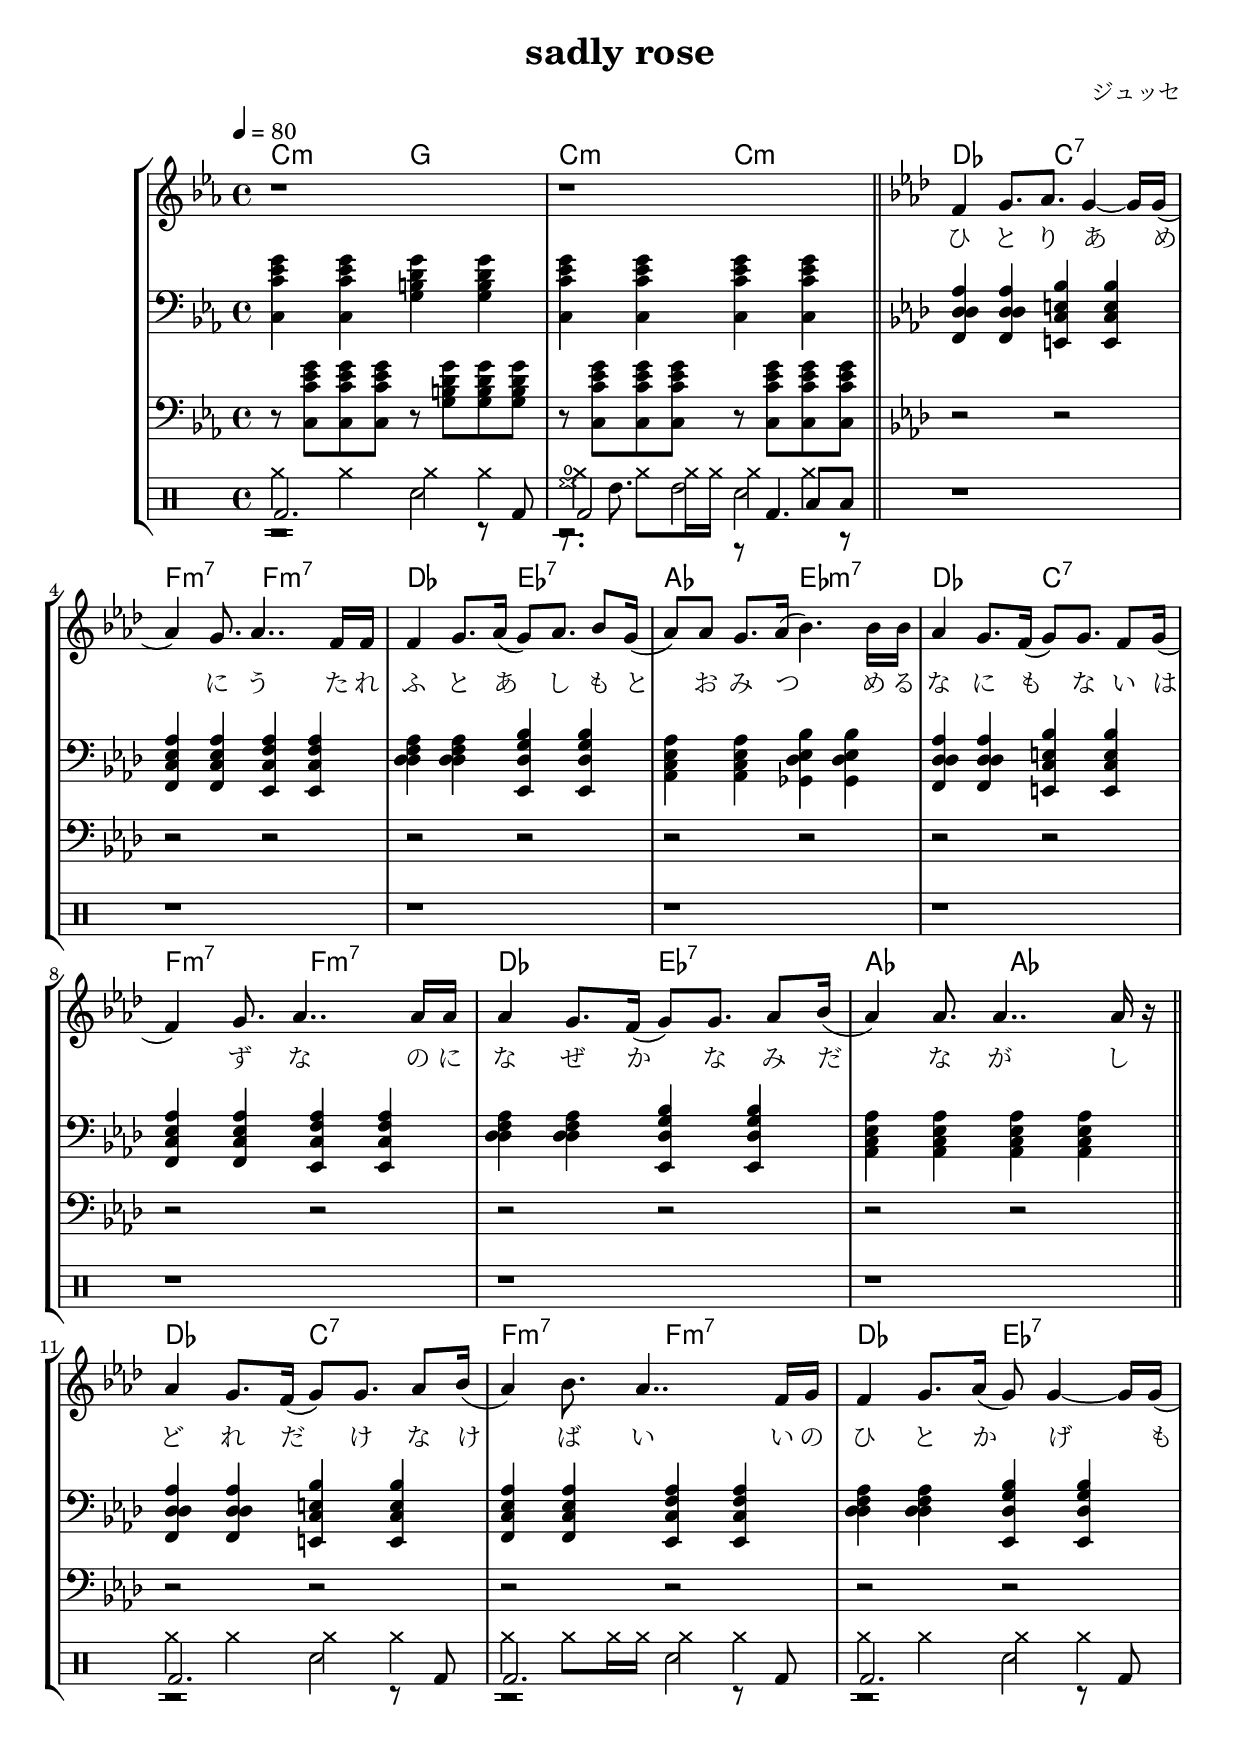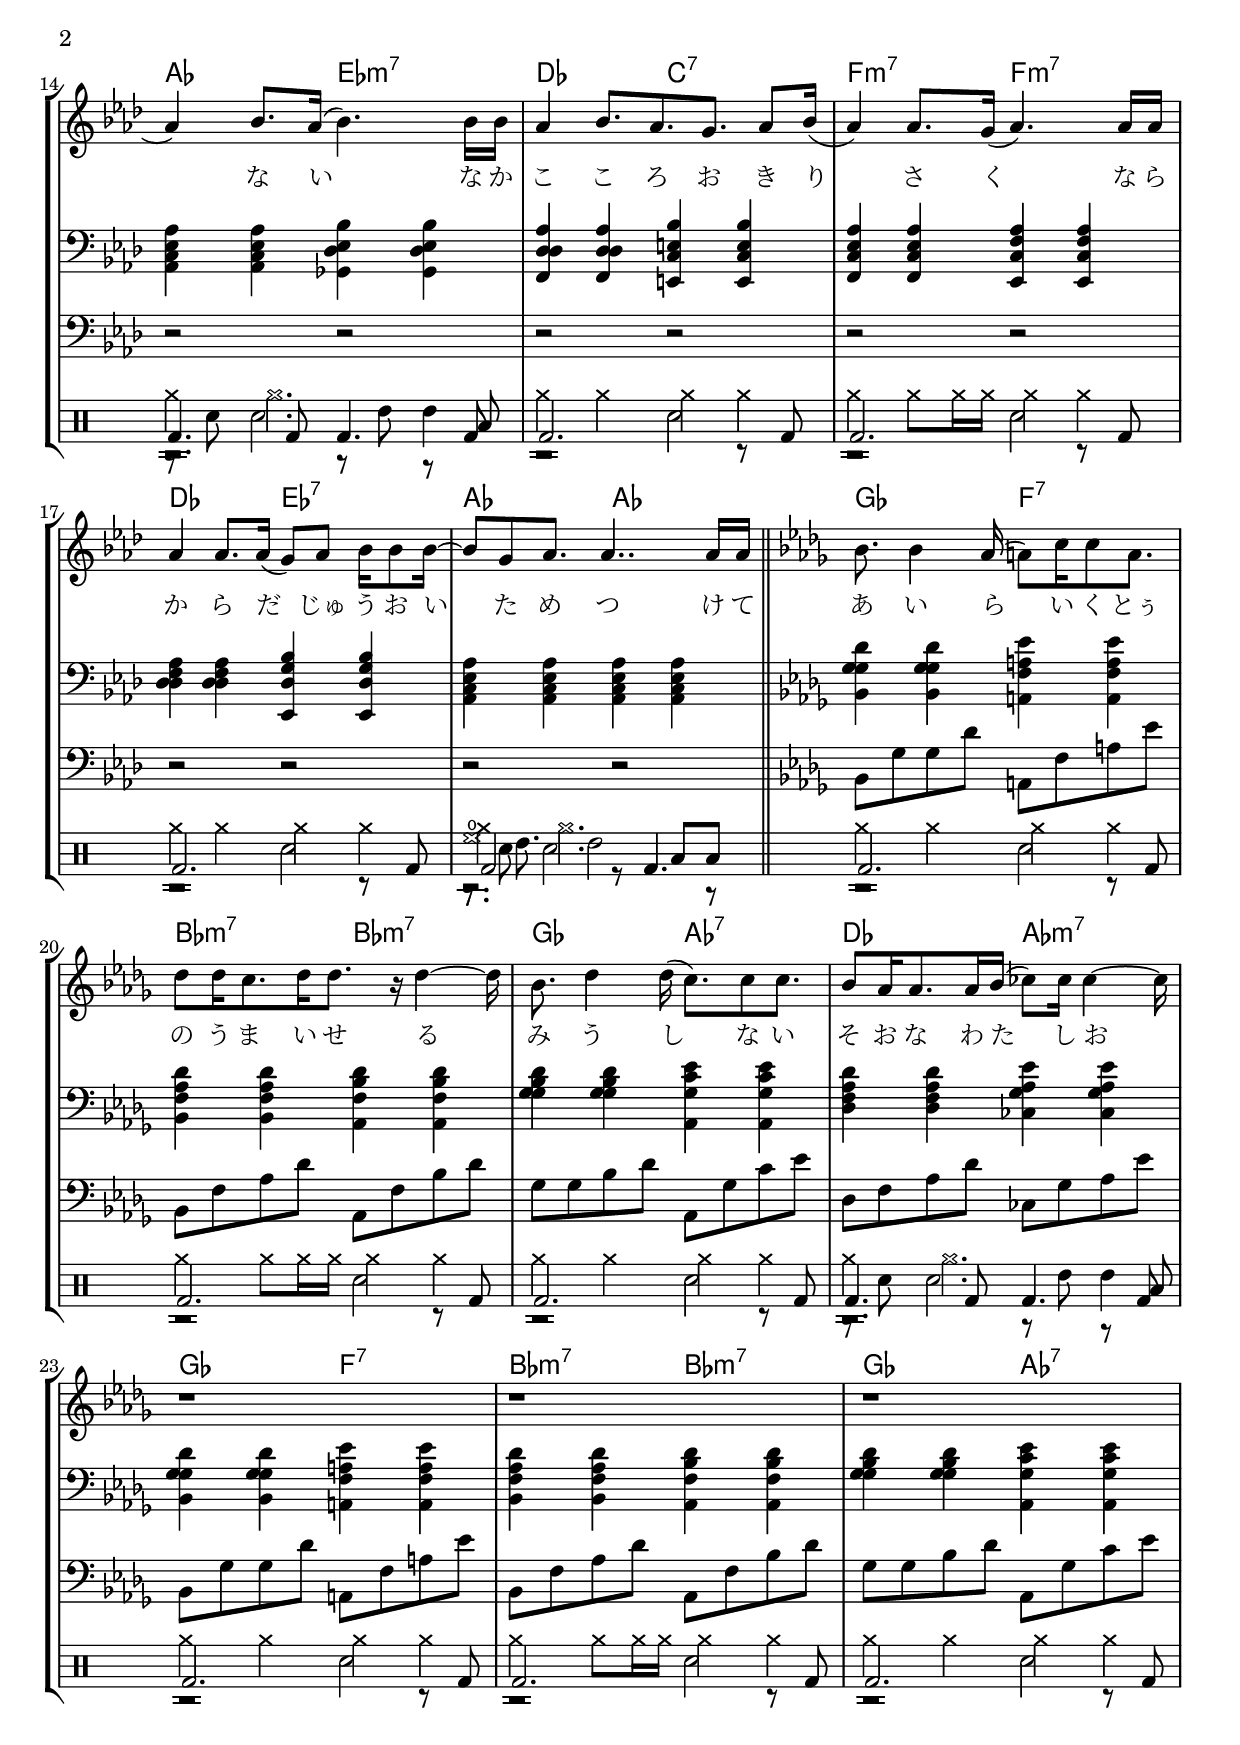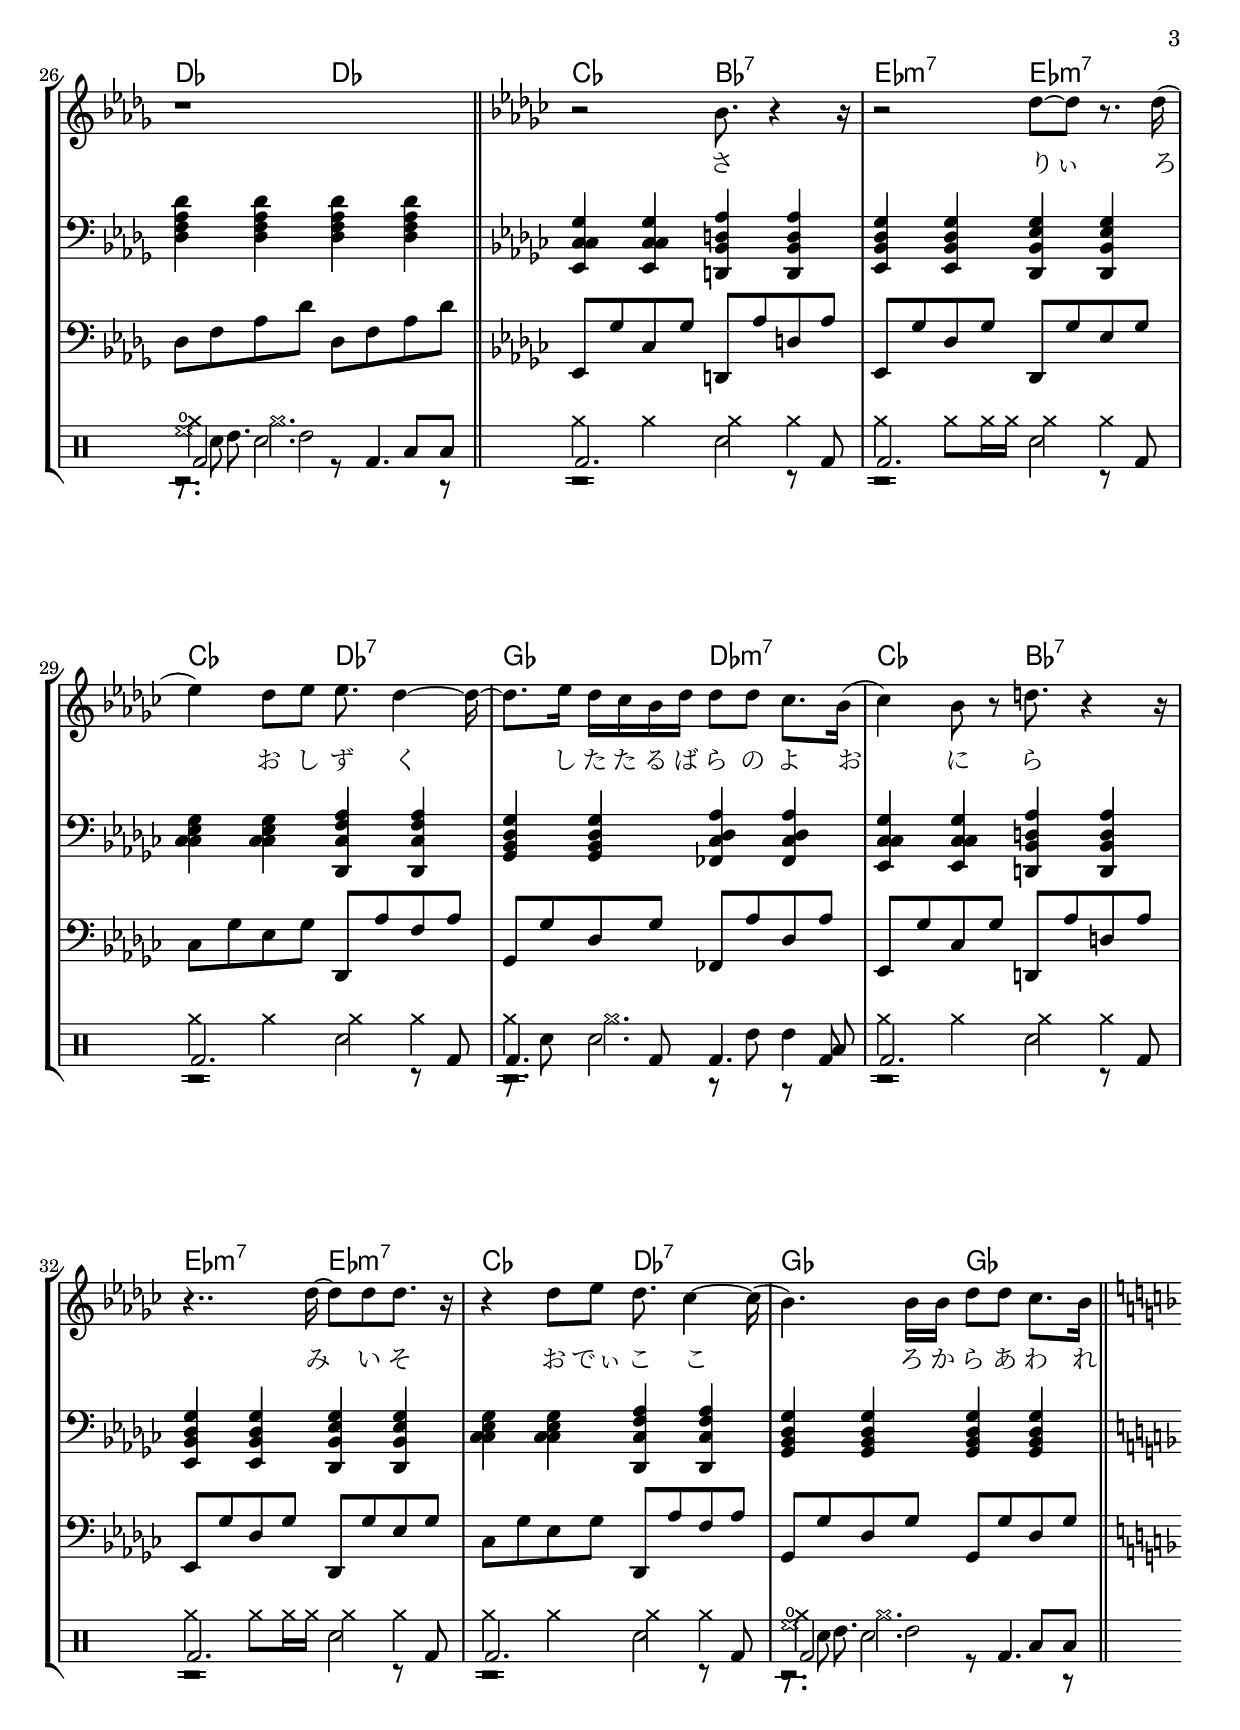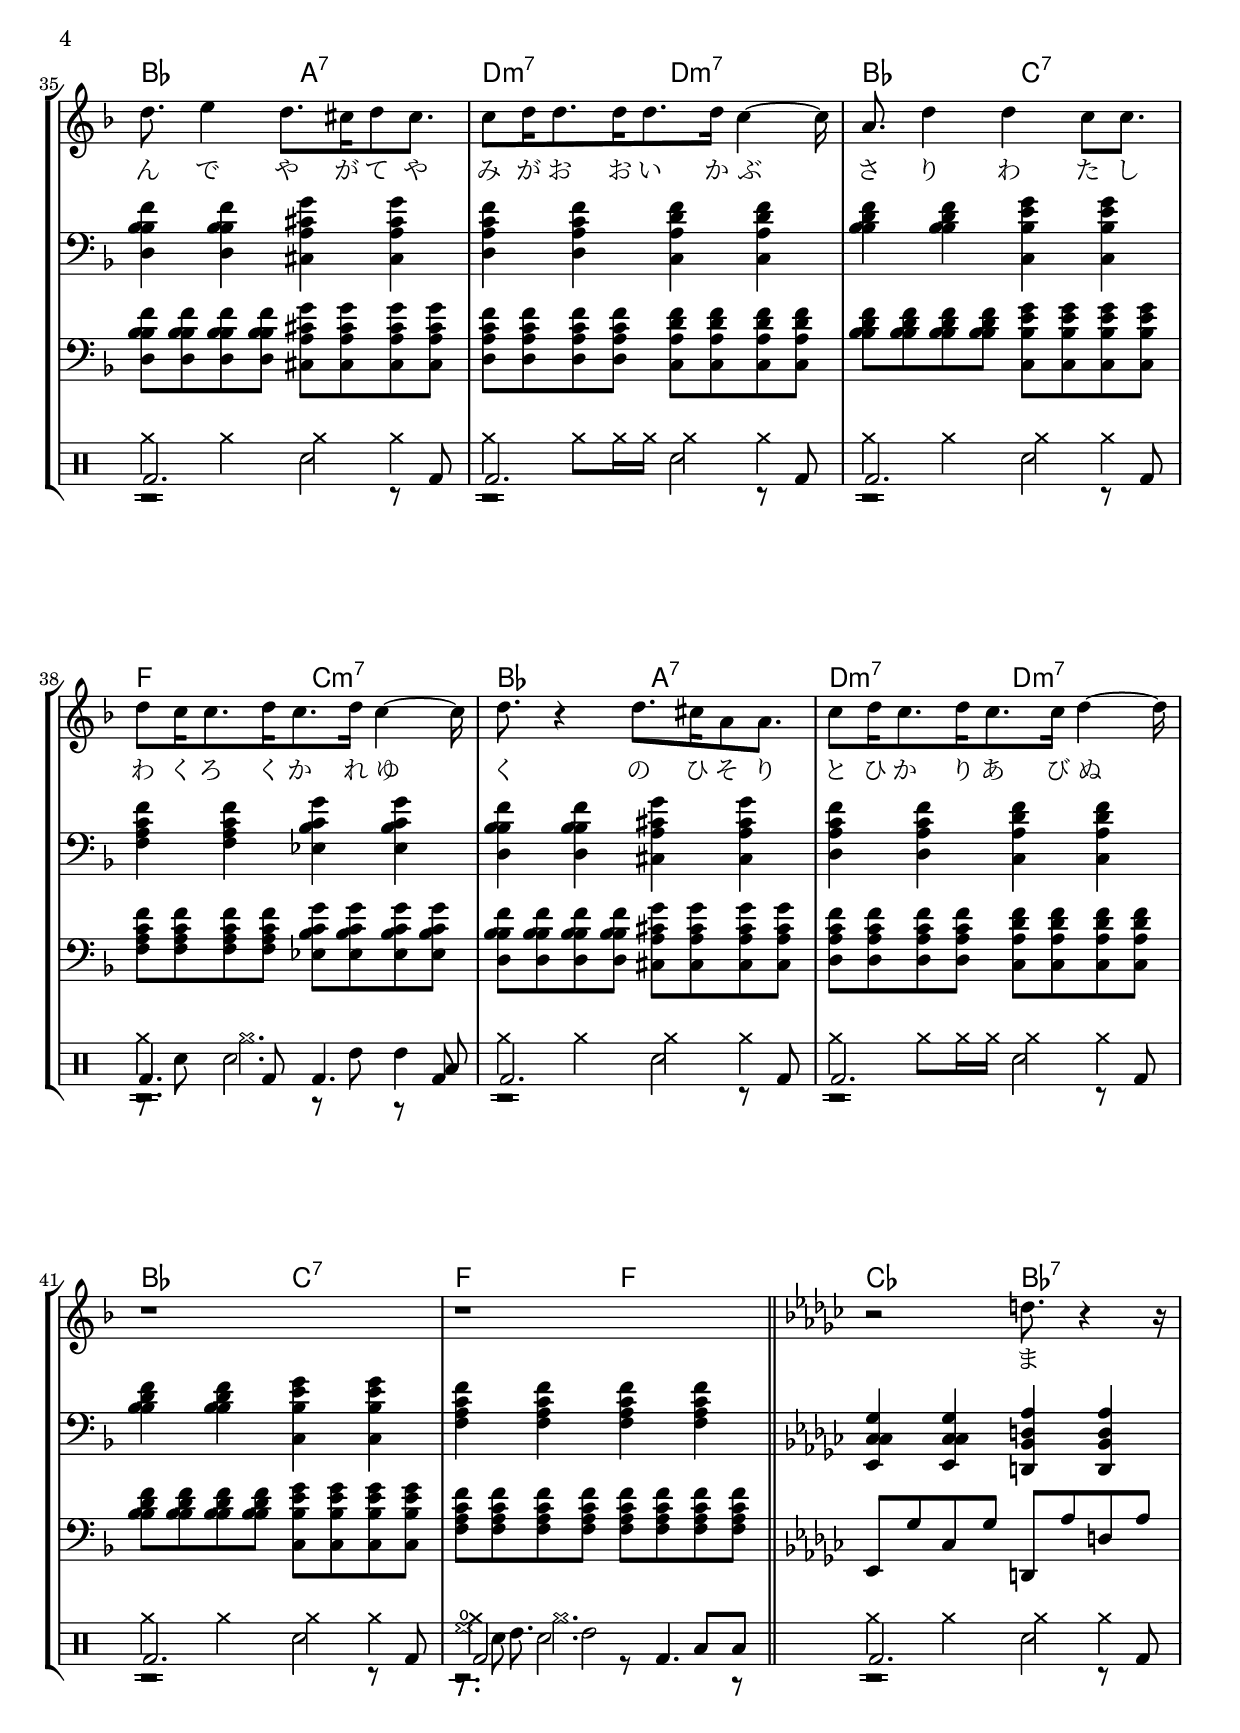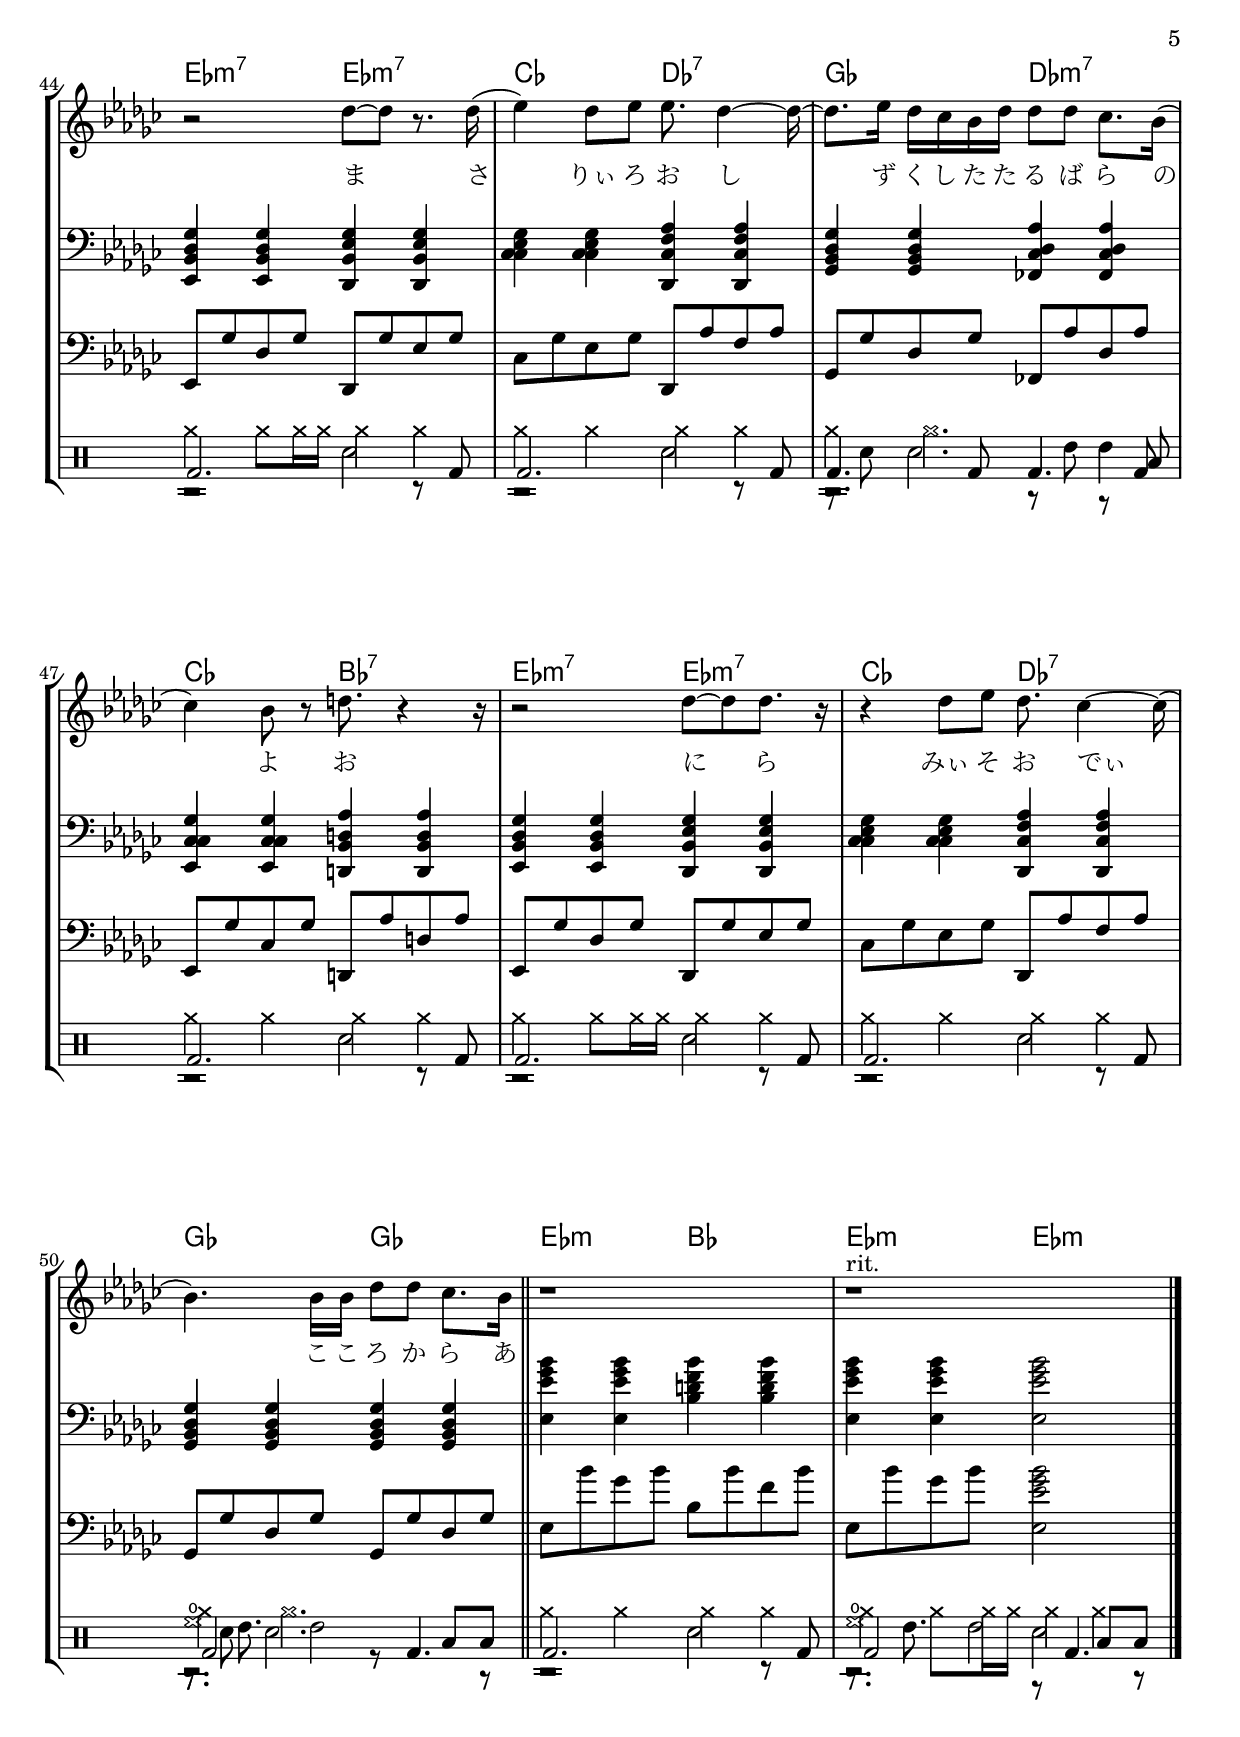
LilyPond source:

\version "2.12.1"

\header {
	title = \markup {"sadly rose"}
	composer = \markup \center-column {ジュッセ}
}

harmony = \chordmode {
	c2:m g c:m c:m 

	des c:7 f:min7 f:min7 des es:7 as es:min7 des c:7 f:min7 f:min7 des es:7 as as 

	des c:7 f:min7 f:min7 des es:7 as es:min7 des c:7 f:min7 f:min7 des es:7 as as 

	ges f:7 bes:min7 bes:min7 ges as:7 des as:min7 ges f:7 bes:min7 bes:min7 ges as:7 des des 

	ces bes:7 es:min7 es:min7 ces des:7 ges des:min7 ces bes:7 es:min7 es:min7 ces des:7 ges ges 

	bes a:7 d:min7 d:min7 bes c:7 f c:min7 bes a:7 d:min7 d:min7 bes c:7 f f 

	ces bes:7 es:min7 es:min7 ces des:7 ges des:min7 ces bes:7 es:min7 es:min7 ces des:7 ges ges 

	es:m bes es:m es:m 
}

melody = {
	\key es \major
	\tempo 4 = 80
	r1 | r1   
	\set Staff.midiInstrument = #"fss0.42"
		\key as \major
 f'4  g'8.  as'8.  g'4~g'16  g'16 
	(as'4)  g'8.  as'4..  f'16  f'16 
	f'4  g'8.  as'16  (g'8)  as'8.  bes'8  g'16 
	(as'8)  as'8  g'8.  as'16  (bes'4.)  bes'16  bes'16 
	as'4  g'8.  f'16  (g'8)  g'8.  f'8  g'16 
	(f'4)  g'8.  as'4..  as'16  as'16 
	as'4  g'8.  f'16  (g'8)  g'8.  as'8  bes'16 
	(as'4)  as'8.  as'4..  as'16  r16
	\set Staff.midiInstrument = #"fss0.42"
	 as'4  g'8.  f'16  (g'8)  g'8.  as'8  bes'16 
	(as'4)  bes'8.  as'4..  f'16  g'16 
	f'4  g'8.  as'16  (g'8)  g'4~g'16  g'16 
	(as'4)  bes'8.  as'16  (bes'4.)  bes'16  bes'16 
	as'4  bes'8.  as'8.  g'8.  as'8  bes'16 
	(as'4)  as'8.  g'16  (as'4.)  as'16  as'16 
	as'4  as'8.  as'16  (g'8)  as'8  bes'16  bes'8  bes'16~ 
	bes'8  g'8  as'8.  as'4..  as'16  as'16
	\set Staff.midiInstrument = #"fss0.42"
		\key des \major
 bes'8.  bes'4  as'16  (a'8)  c''16  c''8  a'8. 
	des''8  des''16  c''8.  des''16  des''8.  r16  des''4~des''16 
	bes'8.  des''4  des''16  (c''8.)  c''8  c''8. 
	bes'8  as'16  as'8.  as'16  bes'16  (ces''8)  ces''16  ces''4~ces''16
	r1 r1 r1 r1 	\set Staff.midiInstrument = #"fss0.42"
		\key ges \major
r2 bes'8.  r4~r16 
	r2  des''8  des''8  r8.  des''16 
	(es''4)  des''8  es''8  es''8.  des''4~des''16~ 
	des''8.  es''16  des''16  ces''16  bes'16  des''16  des''8  des''8  ces''8.  bes'16 
	(ces''4)  bes'8  r8  d''8.  r4~r16 
	r4..  des''16  des''8  des''8  des''8.  r16 
	r4  des''8  es''8  des''8.  ces''4~ces''16 
	(bes'4.)  bes'16  bes'16  des''8  des''8  ces''8.  bes'16
	\set Staff.midiInstrument = #"fss0.42"
		\key f \major
 d''8.  e''4  d''8.  cis''16  d''8  cis''8. 
	c''8  d''16  d''8.  d''16  d''8.  d''16  c''4~c''16 
	a'8.  d''4  d''4  c''8  c''8. 
	d''8  c''16  c''8.  d''16  c''8.  d''16  c''4~c''16 
	d''8.  r4  d''8.  cis''16  a'8  a'8. 
	c''8  d''16  c''8.  d''16  c''8.  c''16  d''4~d''16
	r1 r1 	\set Staff.midiInstrument = #"fss0.42"
		\key ges \major
r2 d''8.  r4~r16 
	r2  des''8  des''8  r8.  des''16 
	(es''4)  des''8  es''8  es''8.  des''4~des''16~ 
	des''8.  es''16  des''16  ces''16  bes'16  des''16  des''8  des''8  ces''8.  bes'16 
	(ces''4)  bes'8  r8  d''8.  r4~r16 
	r2  des''8  des''8  des''8.  r16 
	r4  des''8  es''8  des''8.  ces''4~ces''16 
	(bes'4.)  bes'16  bes'16  des''8  des''8  ces''8.  bes'16
	r1 | r1^"rit." \bar "|."
}

words = \lyricmode {
	
	ひ  と  り  あ  め  に  う  た  れ  ふ  と  あ  し  も  と  お  み  つ  め  る  な  に  も  な  い  は  ず  な  の  に  な  ぜ  か  な  み  だ  な  が  し  
	ど  れ  だ  け  な  け  ば  い  い  の  ひ  と  か  げ  も  な  い  な  か  こ  こ  ろ  お  き  り  さ  く  な  ら  か  ら  だ  じゅ  う  お  い  た  め  つ  け  て  
	あ  い  ら  い  く  とぅ  の  う  ま  い  せ  る  み  う  し  な  い  そ  お  な  わ  た  し  お  
	さ  りぃ  ろ  お  し  ず  く  し  た  た  る  ば  ら  の  よ  お  に  ら  み  い  そ  お  でぃ  こ  こ  ろ  か  ら  あ  わ  れ  ん  で  
	や  が  て  や  み  が  お  お  い  か  ぶ  さ  り  わ  た  し  わ  く  ろ  く  か  れ  ゆ  く  の  ひ  そ  り  と  ひ  か  り  あ  び  ぬ  ま  ま  
	さ  りぃ  ろ  お  し  ず  く  し  た  た  る  ば  ら  の  よ  お  に  ら  みぃ  そ  お  でぃ  こ  こ  ろ  か  ら  あ  わ  れ  ん  で  
	
}

tempochange = {
	\tempo 4 = 80
	r1 | r1 \bar "||"
	\tempo 4 = 80
	r1 | r1 | r1 | r1 | r1 | r1 | r1 | r1 \bar "||"
	\tempo 4 = 80
	r1 | r1 | r1 | r1 | r1 | r1 | r1 | r1 \bar "||"
	\tempo 4 = 80
	r1 | r1 | r1 | r1 | r1 | r1 | r1 | r1 \bar "||"
	\tempo 4 = 80
	r1 | r1 | r1 | r1 | r1 | r1 | r1 | r1 \bar "||"
	\tempo 4 = 80
	r1 | r1 | r1 | r1 | r1 | r1 | r1 | r1 \bar "||"
	\tempo 4 = 80
	r1 | r1 | r1 | r1 | r1 | r1 | r1 | r1 \bar "||"
	\tempo 4 = 80
	r1 | \tempo 4 = 60 r2 \tempo 4 = 53 r2 \bar "|."
}

mainacc = {
	\clef bass
	\set Staff.midiInstrument = #"Viola"
	\key es \major
	\tempo 4 = 80
	<c c' es' g'>4 <c c' es' g'>4
	<g b d' g'>4 <g b d' g'>4
	<c c' es' g'>4 <c c' es' g'>4
	<c c' es' g'>4 <c c' es' g'>4
	\bar "||"

	\set Staff.midiInstrument = #"Electric Grand"
	\key as \major
	<f, des des as>4 <f, des des as>4
	<e, c e bes>4 <e, c e bes>4
	<f, c es as>4 <f, c es as>4
	<es, c f as>4 <es, c f as>4
	<des des f as>4 <des des f as>4
	<es, des g bes>4 <es, des g bes>4
	<as, c es as>4 <as, c es as>4
	<ges, des es bes>4 <ges, des es bes>4
	<f, des des as>4 <f, des des as>4
	<e, c e bes>4 <e, c e bes>4
	<f, c es as>4 <f, c es as>4
	<es, c f as>4 <es, c f as>4
	<des des f as>4 <des des f as>4
	<es, des g bes>4 <es, des g bes>4
	<as, c es as>4 <as, c es as>4
	<as, c es as>4 <as, c es as>4
	\bar "||"

	\set Staff.midiInstrument = #"Electric Grand"
	<f, des des as>4 <f, des des as>4
	<e, c e bes>4 <e, c e bes>4
	<f, c es as>4 <f, c es as>4
	<es, c f as>4 <es, c f as>4
	<des des f as>4 <des des f as>4
	<es, des g bes>4 <es, des g bes>4
	<as, c es as>4 <as, c es as>4
	<ges, des es bes>4 <ges, des es bes>4
	<f, des des as>4 <f, des des as>4
	<e, c e bes>4 <e, c e bes>4
	<f, c es as>4 <f, c es as>4
	<es, c f as>4 <es, c f as>4
	<des des f as>4 <des des f as>4
	<es, des g bes>4 <es, des g bes>4
	<as, c es as>4 <as, c es as>4
	<as, c es as>4 <as, c es as>4
	\bar "||"

	\set Staff.midiInstrument = #"Electric Grand"
	\key des \major
	<bes, ges ges des'>4 <bes, ges ges des'>4
	<a, f a es'>4 <a, f a es'>4
	<bes, f as des'>4 <bes, f as des'>4
	<as, f bes des'>4 <as, f bes des'>4
	<ges ges bes des'>4 <ges ges bes des'>4
	<as, ges c' es'>4 <as, ges c' es'>4
	<des f as des'>4 <des f as des'>4
	<ces ges as es'>4 <ces ges as es'>4
	<bes, ges ges des'>4 <bes, ges ges des'>4
	<a, f a es'>4 <a, f a es'>4
	<bes, f as des'>4 <bes, f as des'>4
	<as, f bes des'>4 <as, f bes des'>4
	<ges ges bes des'>4 <ges ges bes des'>4
	<as, ges c' es'>4 <as, ges c' es'>4
	<des f as des'>4 <des f as des'>4
	<des f as des'>4 <des f as des'>4
	\bar "||"

	\set Staff.midiInstrument = #"Electric Grand"
	\key ges \major
	<es, ces ces ges>4 <es, ces ces ges>4
	<d, bes, d as>4 <d, bes, d as>4
	<es, bes, des ges>4 <es, bes, des ges>4
	<des, bes, es ges>4 <des, bes, es ges>4
	<ces ces es ges>4 <ces ces es ges>4
	<des, ces f as>4 <des, ces f as>4
	<ges, bes, des ges>4 <ges, bes, des ges>4
	<fes, ces des as>4 <fes, ces des as>4
	<es, ces ces ges>4 <es, ces ces ges>4
	<d, bes, d as>4 <d, bes, d as>4
	<es, bes, des ges>4 <es, bes, des ges>4
	<des, bes, es ges>4 <des, bes, es ges>4
	<ces ces es ges>4 <ces ces es ges>4
	<des, ces f as>4 <des, ces f as>4
	<ges, bes, des ges>4 <ges, bes, des ges>4
	<ges, bes, des ges>4 <ges, bes, des ges>4
	\bar "||"

	\set Staff.midiInstrument = #"Electric Grand"
	\key f \major
	<d bes bes f'>4 <d bes bes f'>4
	<cis a cis' g'>4 <cis a cis' g'>4
	<d a c' f'>4 <d a c' f'>4
	<c a d' f'>4 <c a d' f'>4
	<bes bes d' f'>4 <bes bes d' f'>4
	<c bes e' g'>4 <c bes e' g'>4
	<f a c' f'>4 <f a c' f'>4
	<es bes c' g'>4 <es bes c' g'>4
	<d bes bes f'>4 <d bes bes f'>4
	<cis a cis' g'>4 <cis a cis' g'>4
	<d a c' f'>4 <d a c' f'>4
	<c a d' f'>4 <c a d' f'>4
	<bes bes d' f'>4 <bes bes d' f'>4
	<c bes e' g'>4 <c bes e' g'>4
	<f a c' f'>4 <f a c' f'>4
	<f a c' f'>4 <f a c' f'>4
	\bar "||"

	\set Staff.midiInstrument = #"Electric Grand"
	\key ges \major
	<es, ces ces ges>4 <es, ces ces ges>4
	<d, bes, d as>4 <d, bes, d as>4
	<es, bes, des ges>4 <es, bes, des ges>4
	<des, bes, es ges>4 <des, bes, es ges>4
	<ces ces es ges>4 <ces ces es ges>4
	<des, ces f as>4 <des, ces f as>4
	<ges, bes, des ges>4 <ges, bes, des ges>4
	<fes, ces des as>4 <fes, ces des as>4
	<es, ces ces ges>4 <es, ces ces ges>4
	<d, bes, d as>4 <d, bes, d as>4
	<es, bes, des ges>4 <es, bes, des ges>4
	<des, bes, es ges>4 <des, bes, es ges>4
	<ces ces es ges>4 <ces ces es ges>4
	<des, ces f as>4 <des, ces f as>4
	<ges, bes, des ges>4 <ges, bes, des ges>4
	<ges, bes, des ges>4 <ges, bes, des ges>4
	\bar "||"

	\set Staff.midiInstrument = #"Electric Grand"
	<es es' ges' bes'>4 <es es' ges' bes'>4
	<bes d' f' bes'>4 <bes d' f' bes'>4
	<es es' ges' bes'>4 <es es' ges' bes'>4
	<es es' ges' bes'>2
	\bar "|."
}

subacc = {
	\clef bass
	\set Staff.midiInstrument = #"Electric Grand"
	\key es \major
	\tempo 4 = 80
	r8 <c c' es' g'>8 <c c' es' g'>8 <c c' es' g'>8
	r8 <g b d' g'>8 <g b d' g'>8 <g b d' g'>8
	r8 <c c' es' g'>8 <c c' es' g'>8 <c c' es' g'>8
	r8 <c c' es' g'>8 <c c' es' g'>8 <c c' es' g'>8
	\bar "||"

	\set Staff.midiInstrument = #"Acoustic grand"
	\key as \major
	r2
	r2
	r2
	r2
	r2
	r2
	r2
	r2
	r2
	r2
	r2
	r2
	r2
	r2
	r2
	r2
	\bar "||"

	\set Staff.midiInstrument = #"Acoustic grand"
	r2
	r2
	r2
	r2
	r2
	r2
	r2
	r2
	r2
	r2
	r2
	r2
	r2
	r2
	r2
	r2
	\bar "||"

	\set Staff.midiInstrument = #"Electric Guitar (jazz)"
	\key des \major
	bes,8 ges8 ges8 des'8
	a,8 f8 a8 es'8
	bes,8 f8 as8 des'8
	as,8 f8 bes8 des'8
	ges8 ges8 bes8 des'8
	as,8 ges8 c'8 es'8
	des8 f8 as8 des'8
	ces8 ges8 as8 es'8
	bes,8 ges8 ges8 des'8
	a,8 f8 a8 es'8
	bes,8 f8 as8 des'8
	as,8 f8 bes8 des'8
	ges8 ges8 bes8 des'8
	as,8 ges8 c'8 es'8
	des8 f8 as8 des'8
	des8 f8 as8 des'8
	\bar "||"

	\set Staff.midiInstrument = #"Violin"
	\key ges \major
	es,8 ges ces ges
	d,8 as d as
	es,8 ges des ges
	des,8 ges es ges
	ces8 ges es ges
	des,8 as f as
	ges,8 ges des ges
	fes,8 as des as
	es,8 ges ces ges
	d,8 as d as
	es,8 ges des ges
	des,8 ges es ges
	ces8 ges es ges
	des,8 as f as
	ges,8 ges des ges
	ges,8 ges des ges
	\bar "||"

	\set Staff.midiInstrument = #"Violin"
	\key f \major
	<d bes bes f'>8 <d bes bes f'>8 <d bes bes f'>8 <d bes bes f'>8
	<cis a cis' g'>8 <cis a cis' g'>8 <cis a cis' g'>8 <cis a cis' g'>8
	<d a c' f'>8 <d a c' f'>8 <d a c' f'>8 <d a c' f'>8
	<c a d' f'>8 <c a d' f'>8 <c a d' f'>8 <c a d' f'>8
	<bes bes d' f'>8 <bes bes d' f'>8 <bes bes d' f'>8 <bes bes d' f'>8
	<c bes e' g'>8 <c bes e' g'>8 <c bes e' g'>8 <c bes e' g'>8
	<f a c' f'>8 <f a c' f'>8 <f a c' f'>8 <f a c' f'>8
	<es bes c' g'>8 <es bes c' g'>8 <es bes c' g'>8 <es bes c' g'>8
	<d bes bes f'>8 <d bes bes f'>8 <d bes bes f'>8 <d bes bes f'>8
	<cis a cis' g'>8 <cis a cis' g'>8 <cis a cis' g'>8 <cis a cis' g'>8
	<d a c' f'>8 <d a c' f'>8 <d a c' f'>8 <d a c' f'>8
	<c a d' f'>8 <c a d' f'>8 <c a d' f'>8 <c a d' f'>8
	<bes bes d' f'>8 <bes bes d' f'>8 <bes bes d' f'>8 <bes bes d' f'>8
	<c bes e' g'>8 <c bes e' g'>8 <c bes e' g'>8 <c bes e' g'>8
	<f a c' f'>8 <f a c' f'>8 <f a c' f'>8 <f a c' f'>8
	<f a c' f'>8 <f a c' f'>8 <f a c' f'>8 <f a c' f'>8
	\bar "||"

	\set Staff.midiInstrument = #"Violin"
	\key ges \major
	es,8 ges ces ges
	d,8 as d as
	es,8 ges des ges
	des,8 ges es ges
	ces8 ges es ges
	des,8 as f as
	ges,8 ges des ges
	fes,8 as des as
	es,8 ges ces ges
	d,8 as d as
	es,8 ges des ges
	des,8 ges es ges
	ces8 ges es ges
	des,8 as f as
	ges,8 ges des ges
	ges,8 ges des ges
	\bar "||"

	\set Staff.midiInstrument = #"Violin"
	es8 bes' ges' bes'
	bes8 bes' f' bes'
	es8 bes' ges' bes'
	<es es' ges' bes'>2
	\bar "|."
}

percA = {
	\drummode {
	cymr4 cymr4 cymr4 cymr4  |cymr4 cymr8 cymr16 cymr16 cymr4 cymr4  \bar "||"
	r1 |r1 |r1 |r1 |r1 |r1 |r1 |r1 \bar "||"
	cymr4 cymr4 cymr4 cymr4  |cymr4 cymr8 cymr16 cymr16 cymr4 cymr4  |cymr4 cymr4 cymr4 cymr4  |cymr4 cymr2.  |cymr4 cymr4 cymr4 cymr4  |cymr4 cymr8 cymr16 cymr16 cymr4 cymr4  |cymr4 cymr4 cymr4 cymr4  |cymr4 cymr2.  \bar "||"
	cymr4 cymr4 cymr4 cymr4  |cymr4 cymr8 cymr16 cymr16 cymr4 cymr4  |cymr4 cymr4 cymr4 cymr4  |cymr4 cymr2.  |cymr4 cymr4 cymr4 cymr4  |cymr4 cymr8 cymr16 cymr16 cymr4 cymr4  |cymr4 cymr4 cymr4 cymr4  |cymr4 cymr2.  \bar "||"
	cymr4 cymr4 cymr4 cymr4  |cymr4 cymr8 cymr16 cymr16 cymr4 cymr4  |cymr4 cymr4 cymr4 cymr4  |cymr4 cymr2.  |cymr4 cymr4 cymr4 cymr4  |cymr4 cymr8 cymr16 cymr16 cymr4 cymr4  |cymr4 cymr4 cymr4 cymr4  |cymr4 cymr2.  \bar "||"
	cymr4 cymr4 cymr4 cymr4  |cymr4 cymr8 cymr16 cymr16 cymr4 cymr4  |cymr4 cymr4 cymr4 cymr4  |cymr4 cymr2.  |cymr4 cymr4 cymr4 cymr4  |cymr4 cymr8 cymr16 cymr16 cymr4 cymr4  |cymr4 cymr4 cymr4 cymr4  |cymr4 cymr2.  \bar "||"
	cymr4 cymr4 cymr4 cymr4  |cymr4 cymr8 cymr16 cymr16 cymr4 cymr4  |cymr4 cymr4 cymr4 cymr4  |cymr4 cymr2.  |cymr4 cymr4 cymr4 cymr4  |cymr4 cymr8 cymr16 cymr16 cymr4 cymr4  |cymr4 cymr4 cymr4 cymr4  |cymr4 cymr2.  \bar "||"
	cymr4 cymr4 cymr4 cymr4  |cymr4 cymr8 cymr16 cymr16 cymr4 cymr4  \bar "|."
	}
}

percB = {
	\drummode {
	r2 sn2  |r2 sn2  \bar "||"
	r1 |r1 |r1 |r1 |r1 |r1 |r1 |r1 \bar "||"
	r2 sn2  |r2 sn2  |r2 sn2  |r8 sn8 sn2.  |r2 sn2  |r2 sn2  |r2 sn2  |r8 sn8 sn2.  \bar "||"
	r2 sn2  |r2 sn2  |r2 sn2  |r8 sn8 sn2.  |r2 sn2  |r2 sn2  |r2 sn2  |r8 sn8 sn2.  \bar "||"
	r2 sn2  |r2 sn2  |r2 sn2  |r8 sn8 sn2.  |r2 sn2  |r2 sn2  |r2 sn2  |r8 sn8 sn2.  \bar "||"
	r2 sn2  |r2 sn2  |r2 sn2  |r8 sn8 sn2.  |r2 sn2  |r2 sn2  |r2 sn2  |r8 sn8 sn2.  \bar "||"
	r2 sn2  |r2 sn2  |r2 sn2  |r8 sn8 sn2.  |r2 sn2  |r2 sn2  |r2 sn2  |r8 sn8 sn2.  \bar "||"
	r2 sn2  |r2 sn2  \bar "|."
	}
}

percC = {
	\drummode {
	bd2. r8 bd8  |bd2 r8 bd4.  \bar "||"
	r1 |r1 |r1 |r1 |r1 |r1 |r1 |r1 \bar "||"
	bd2. r8 bd8  |bd2. r8 bd8  |bd2. r8 bd8  |bd4. bd8 bd4. bd8  |bd2. r8 bd8  |bd2. r8 bd8  |bd2. r8 bd8  |bd2 r8 bd4.  \bar "||"
	bd2. r8 bd8  |bd2. r8 bd8  |bd2. r8 bd8  |bd4. bd8 bd4. bd8  |bd2. r8 bd8  |bd2. r8 bd8  |bd2. r8 bd8  |bd2 r8 bd4.  \bar "||"
	bd2. r8 bd8  |bd2. r8 bd8  |bd2. r8 bd8  |bd4. bd8 bd4. bd8  |bd2. r8 bd8  |bd2. r8 bd8  |bd2. r8 bd8  |bd2 r8 bd4.  \bar "||"
	bd2. r8 bd8  |bd2. r8 bd8  |bd2. r8 bd8  |bd4. bd8 bd4. bd8  |bd2. r8 bd8  |bd2. r8 bd8  |bd2. r8 bd8  |bd2 r8 bd4.  \bar "||"
	bd2. r8 bd8  |bd2. r8 bd8  |bd2. r8 bd8  |bd4. bd8 bd4. bd8  |bd2. r8 bd8  |bd2. r8 bd8  |bd2. r8 bd8  |bd2 r8 bd4.  \bar "||"
	bd2. r8 bd8  |bd2 r8 bd4.  \bar "|."
	}
}

percD = {
	\drummode {
	r1 |r8. tommh8. tommh2 r8  \bar "||"
	r1 |r1 |r1 |r1 |r1 |r1 |r1 |r1 \bar "||"
	r1 |r1 |r1 |r2 r8 tommh8 tommh4  |r1 |r1 |r1 |r8. tommh8. tommh2 r8  \bar "||"
	r1 |r1 |r1 |r2 r8 tommh8 tommh4  |r1 |r1 |r1 |r8. tommh8. tommh2 r8  \bar "||"
	r1 |r1 |r1 |r2 r8 tommh8 tommh4  |r1 |r1 |r1 |r8. tommh8. tommh2 r8  \bar "||"
	r1 |r1 |r1 |r2 r8 tommh8 tommh4  |r1 |r1 |r1 |r8. tommh8. tommh2 r8  \bar "||"
	r1 |r1 |r1 |r2 r8 tommh8 tommh4  |r1 |r1 |r1 |r8. tommh8. tommh2 r8  \bar "||"
	r1 |r8. tommh8. tommh2 r8  \bar "|."
	}
}

percE = {
	\drummode {
	r1 |r2. toml8 toml8  \bar "||"
	r1 |r1 |r1 |r1 |r1 |r1 |r1 |r1 \bar "||"
	r1 |r1 |r1 |r2. r8 toml8  |r1 |r1 |r1 |r2. toml8 toml8  \bar "||"
	r1 |r1 |r1 |r2. r8 toml8  |r1 |r1 |r1 |r2. toml8 toml8  \bar "||"
	r1 |r1 |r1 |r2. r8 toml8  |r1 |r1 |r1 |r2. toml8 toml8  \bar "||"
	r1 |r1 |r1 |r2. r8 toml8  |r1 |r1 |r1 |r2. toml8 toml8  \bar "||"
	r1 |r1 |r1 |r2. r8 toml8  |r1 |r1 |r1 |r2. toml8 toml8  \bar "||"
	r1 |r2. toml8 toml8  \bar "|."
	}
}

percF = {
	\drummode {
	r1 |hho1  \bar "||"
	r1 | r1 | r1 | r1 | r1 | r1 | r1 | r1 \bar "||"
	r1 |r1 |r1 |r1 |r1 |r1 |r1 |hho1  \bar "||"
	r1 |r1 |r1 |r1 |r1 |r1 |r1 |hho1  \bar "||"
	r1 |r1 |r1 |r1 |r1 |r1 |r1 |hho1  \bar "||"
	r1 |r1 |r1 |r1 |r1 |r1 |r1 |hho1  \bar "||"
	r1 |r1 |r1 |r1 |r1 |r1 |r1 |hho1  \bar "||"
	r1 |hho1  \bar "|."
	}
}

\score {
	<<
		\new StaffGroup <<
			\new ChordNames {\harmony}
			\new Voice = "melody" {\melody}
			\new Lyrics \lyricsto "melody" \words
			\new Staff = "mainacc" {\mainacc}
			\new Staff = "subacc" {\subacc}
			\new DrumStaff <<
				\new DrumVoice {\percA}
				\new DrumVoice {\percB}
				\new DrumVoice {\percC}
				\new DrumVoice {\percD}
				\new DrumVoice {\percE}
				\new DrumVoice {\percF}
			>>
		>>
	>>
	\layout { }
}
